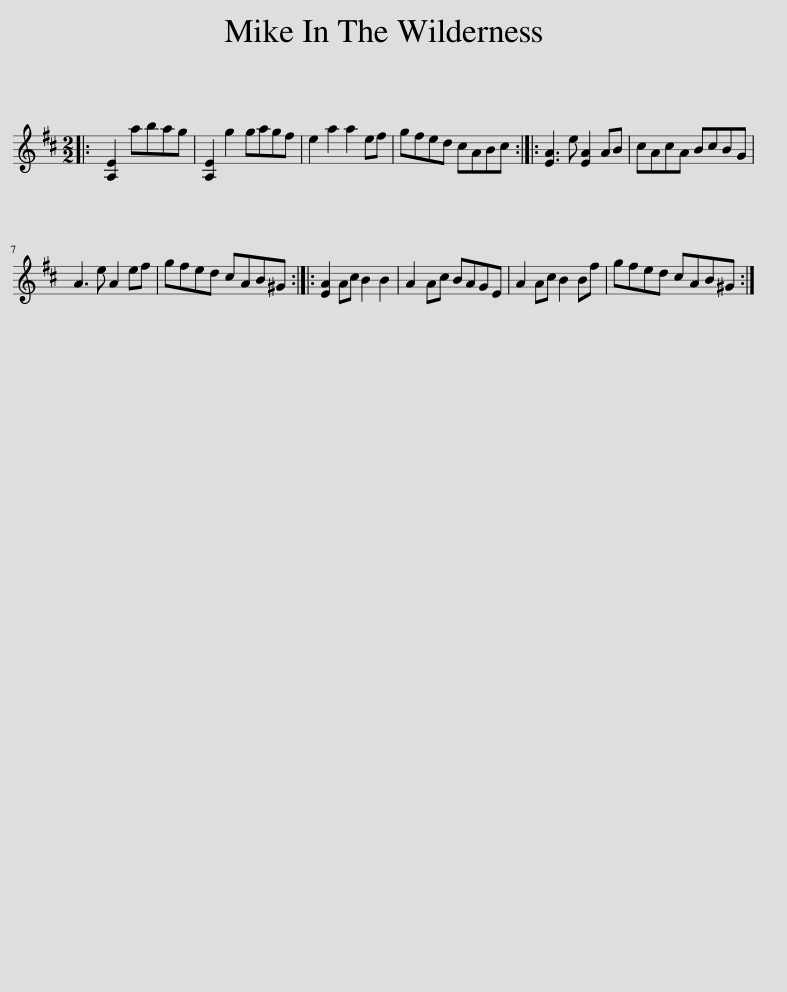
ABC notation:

X:1
L:1/8
M:2/2
I:linebreak $
K:D
V:1 treble
V:1
|: [A,E]2 abag | [A,E]2 g2 gagf | e2 a2 a2 ef | gfed cABc :: [EA]3 e [EA]2 AB | %5
 cAcA BcBG |$ A3 e A2 ef | gfed cAB^G :: [EA]2 Ac B2 B2 | A2 Ac BAGE | %10
 A2 Ac B2 Bf | gfed cAB^G :| %12
